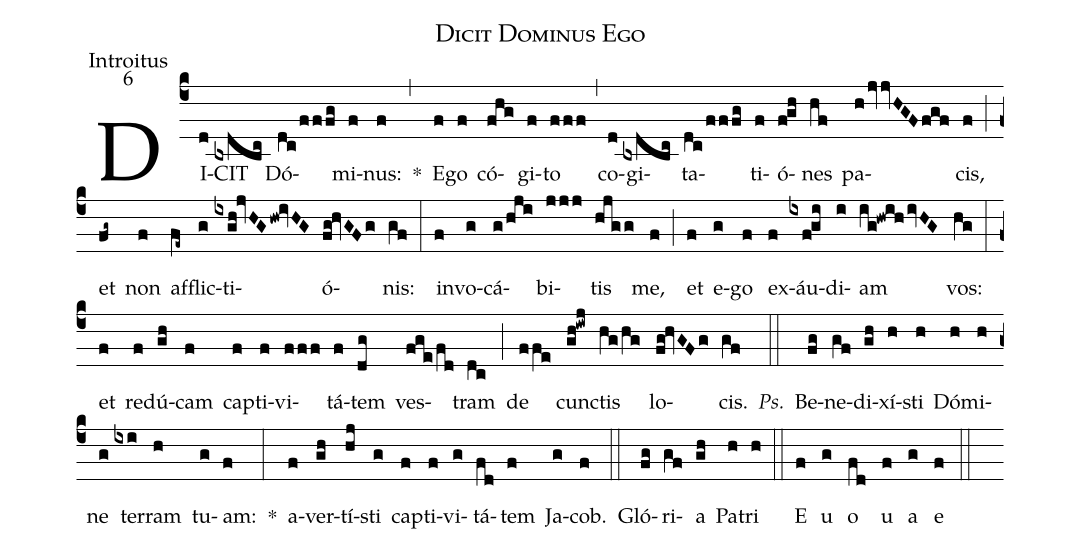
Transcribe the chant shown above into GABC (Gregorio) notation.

name:Dicit Dominus Ego;
office-part:Introitus;
mode:6;
%%
(c4) DI(d)CIT(bxdbc) Dó(dc/fffg)mi(f)nus:(f) *(,) E(f)go(f) có(fhg)gi(f)to(fff) (,) co(d)gi(bxdbc)ta(dc/fffg)ti(f)ó(f!gh)nes(hf) pa(h/jvvHGF/fgf)cis,(f) (;) et(fg~) non(f) af(fe~)flic(g)ti(ixgh!jvHG/hw!ivHG)ó(fg!hvGFg)nis:(gf) (:) in(f)vo(g)cá(g/hji)bi(jjj)tis(hjgg) me,(f) (;) et(f) e(g)go(f) ex(f)áu(ixf!gi)di(i)am(ig!hwih/ivHG) vos:(hg) (:) et(f) re(f)dú(gh)cam(f) cap(f)ti(f)vi(fff)tá(f)tem(dg) ves(fge/fd)tram(dc) (;) de(ffe) cunc(gh!iwj)tis(hg/hg) lo(fg!hvGFg)cis.(gf) <i>Ps.</i>(::) Be(fg)ne(gf)di(gh)xí(h)sti(h) Dó(h)mi(h)ne(g) ter(ixi)ram(h) tu(g)am:(f) *(:) a(f)ver(gh)tí(hj)sti(g) cap(f)ti(f)vi(g)tá(fd)tem(f) Ja(g)cob.(f) (::) Gló(fg)ri(gf)a(gh) Pa(h)tri(h) (::) E(f) u(g) o(fd) u(f) a(g) e(f) (::)
